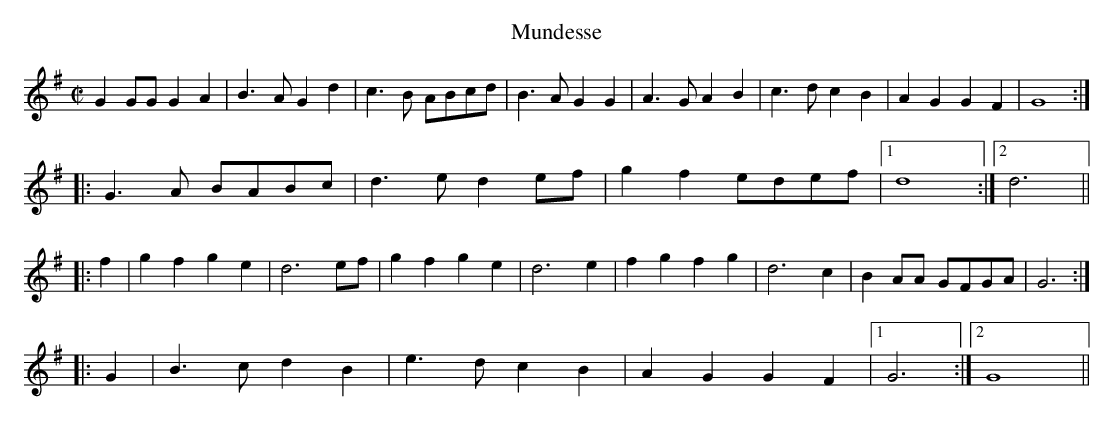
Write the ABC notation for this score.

X:1
T:Mundesse
M:C|
L:1/8
K:G
G2 GG G2 A2 | B3A G2 d2 | c3B ABcd | B3A G2 G2 | A3G A2 B2 | c3d c2 B2 | A2 G2 G2 F2 | G8 :|
|: G3A BABc | d3e d2 ef | g2 f2 edef | [1 d8 :| [2 d6 ||
|: f2 | g2 f2 g2 e2 | d6 ef | g2 f2 g2 e2 | d6 e2 | f2 g2 f2 g2 | d6 c2 | B2 AA GFGA | G6 :|
|: G2 | B3c d2 B2 | e3d c2 B2 | A2 G2 G2 F2 | [1 G6 :| [2 G8||
